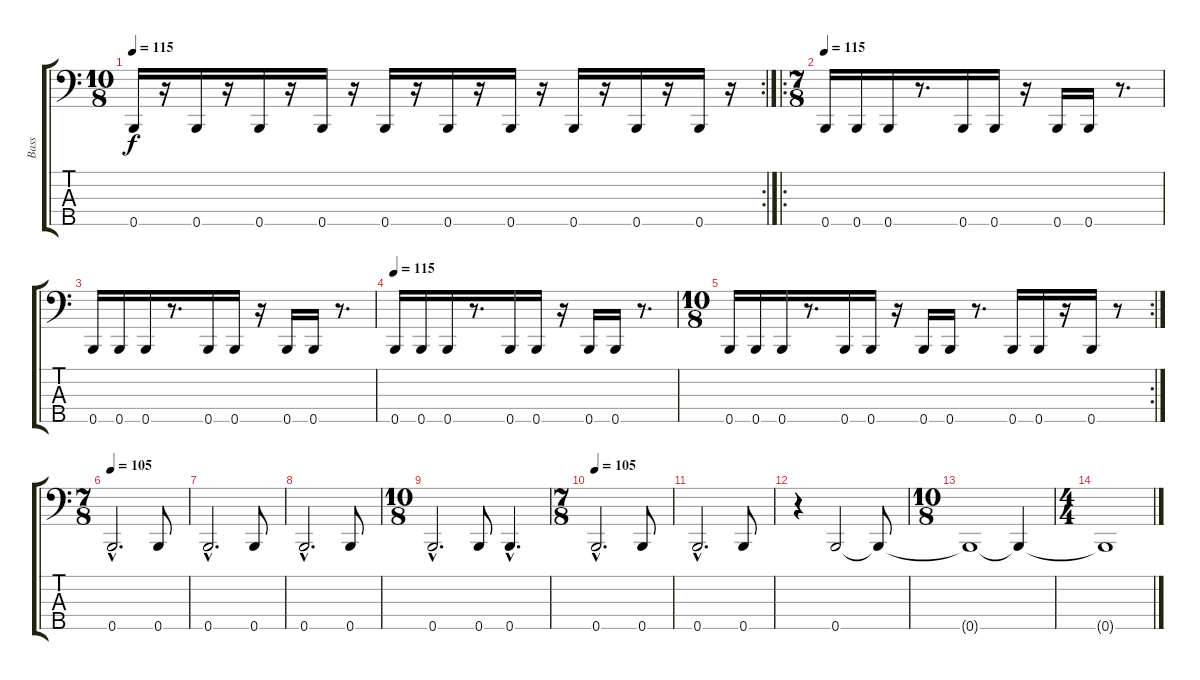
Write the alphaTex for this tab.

\track ("Bass" "Bass") {instrument electricbassfinger}
\staff {score tabs}
\tuning (G2 D2 A1 E1 B0) {hide}
\rc 2
\ts (10 8)
\tempo 115
\clef f4
\ks c
0.5.16{dy f} r.16 0.5.16 r.16 0.5.16 r.16 0.5.16 r.16 0.5.16 r.16 0.5.16 r.16 0.5.16 r.16 0.5.16 r.16 0.5.16 r.16 0.5.16 r.16 |
\ro
\ts (7 8)
\tempo 115
0.5.16 0.5.16 0.5.16 r.8{d} 0.5.16 0.5.16 r.16 0.5.16 0.5.16 r.8{d} |
0.5.16 0.5.16 0.5.16 r.8{d} 0.5.16 0.5.16 r.16 0.5.16 0.5.16 r.8{d} |
\tempo 115
0.5.16 0.5.16 0.5.16 r.8{d} 0.5.16 0.5.16 r.16 0.5.16 0.5.16 r.8{d} |
\rc 2
\ts (10 8)
0.5.16 0.5.16 0.5.16 r.8{d} 0.5.16 0.5.16 r.16 0.5.16 0.5.16 r.8{d} 0.5.16 0.5.16 r.16 0.5.16 r.8 |
\ts (7 8)
\tempo 105
0.5{hac}.2{d} 0.5.8 |
0.5{hac}.2{d} 0.5.8 |
0.5{hac}.2{d} 0.5.8 |
\ts (10 8)
0.5{hac}.2{d} 0.5.8 0.5{hac}.4{d} |
\ts (7 8)
\tempo 105
0.5{hac}.2{d} 0.5.8 |
0.5{hac}.2{d} 0.5.8 |
r.4 0.5.2 0.5{t}.8 |
\ts (10 8)
0.5{t}.1 0.5{t}.4 |
\ts (4 4)
0.5{t}.1
